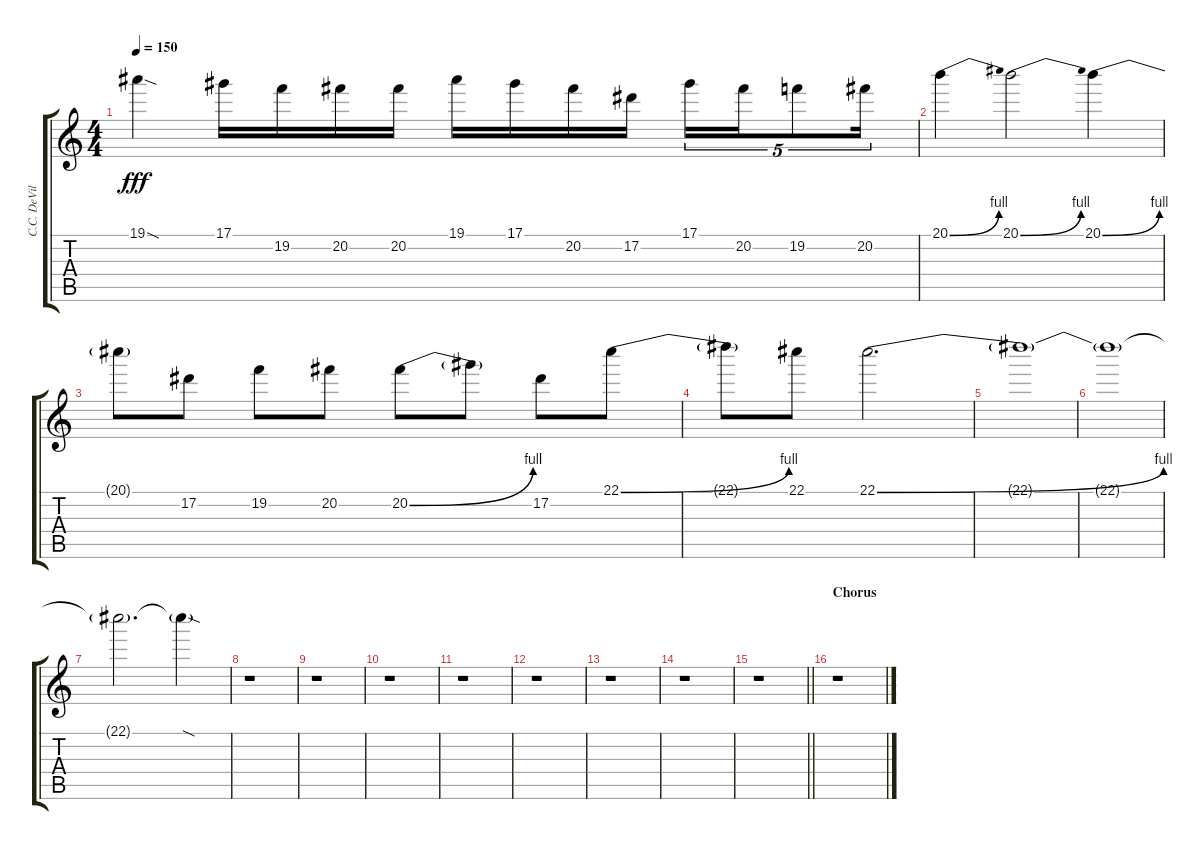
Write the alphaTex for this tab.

\track ("C.C. DeVille - Lead" "C.C. DeVil") {instrument distortionguitar}
\staff {score tabs}
\tuning (Eb4 Bb3 Gb3 Db3 Ab2 Eb2) {hide}
\ts (4 4)
\tempo 150
\clef g2
\ks c
19.1{sod}.4{dy fff} 17.1.16 19.2.16 20.2.16 20.2.16 19.1.16 17.1.16 20.2.16 17.2.16 17.1.16{tu (5 4)} 20.2.16{tu (5 4)} 19.2.8{tu (5 4)} 20.2.16{tu (5 4)} |
20.1{be (bend 0 0 60 4)}.4 20.1{be (bend 0 0 60 4)}.2 20.1{be (bend 0 0 60 4)}.4 |
20.1{t}.8 17.2.8 19.2.8 20.2.8 20.2{be (bend 0 0 60 4)}.8 20.2{t}.8 17.2.8 22.1{be (bend 0 0 60 4)}.8 |
22.1{t}.8 22.1.8 22.1{be (bend 0 0 60 4)}.2{d} |
22.1{t}.1 |
22.1{t}.1 |
22.1{t}.2{d} 22.1{sod t}.4 |
r.1 |
r.1 |
r.1 |
r.1 |
r.1 |
r.1 |
r.1 |
\barLineRight lightlight
r.1 |
\section ("" "Chorus")
r.1
